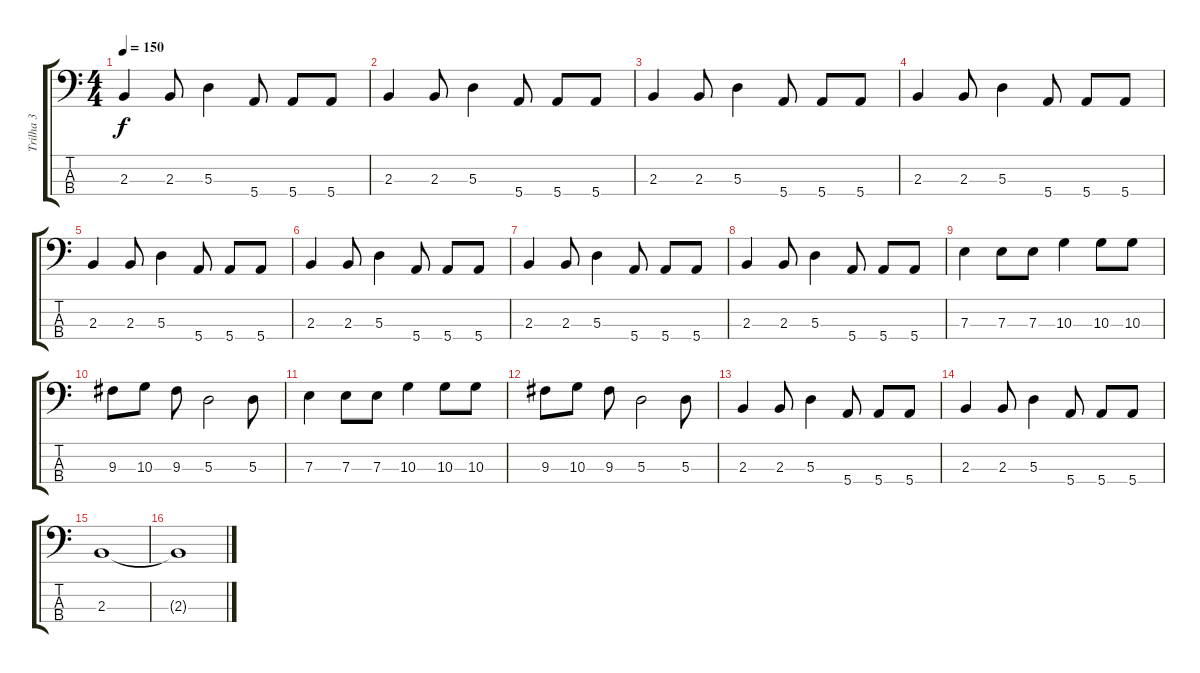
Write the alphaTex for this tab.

\track ("Trilha 3" "Trilha 3") {instrument electricbasspick}
\staff {score tabs}
\tuning (G2 D2 A1 E1) {hide}
\ts (4 4)
\tempo 150
\clef f4
\ks c
2.3.4{dy f} 2.3.8 5.3.4 5.4.8 5.4.8 5.4.8 |
2.3.4 2.3.8 5.3.4 5.4.8 5.4.8 5.4.8 |
2.3.4 2.3.8 5.3.4 5.4.8 5.4.8 5.4.8 |
2.3.4 2.3.8 5.3.4 5.4.8 5.4.8 5.4.8 |
2.3.4 2.3.8 5.3.4 5.4.8 5.4.8 5.4.8 |
2.3.4 2.3.8 5.3.4 5.4.8 5.4.8 5.4.8 |
2.3.4 2.3.8 5.3.4 5.4.8 5.4.8 5.4.8 |
2.3.4 2.3.8 5.3.4 5.4.8 5.4.8 5.4.8 |
7.3.4 7.3.8 7.3.8 10.3.4 10.3.8 10.3.8 |
9.3.8 10.3.8 9.3.8 5.3.2 5.3.8 |
7.3.4 7.3.8 7.3.8 10.3.4 10.3.8 10.3.8 |
9.3.8 10.3.8 9.3.8 5.3.2 5.3.8 |
2.3.4 2.3.8 5.3.4 5.4.8 5.4.8 5.4.8 |
2.3.4 2.3.8 5.3.4 5.4.8 5.4.8 5.4.8 |
2.3.1 |
2.3{t}.1
